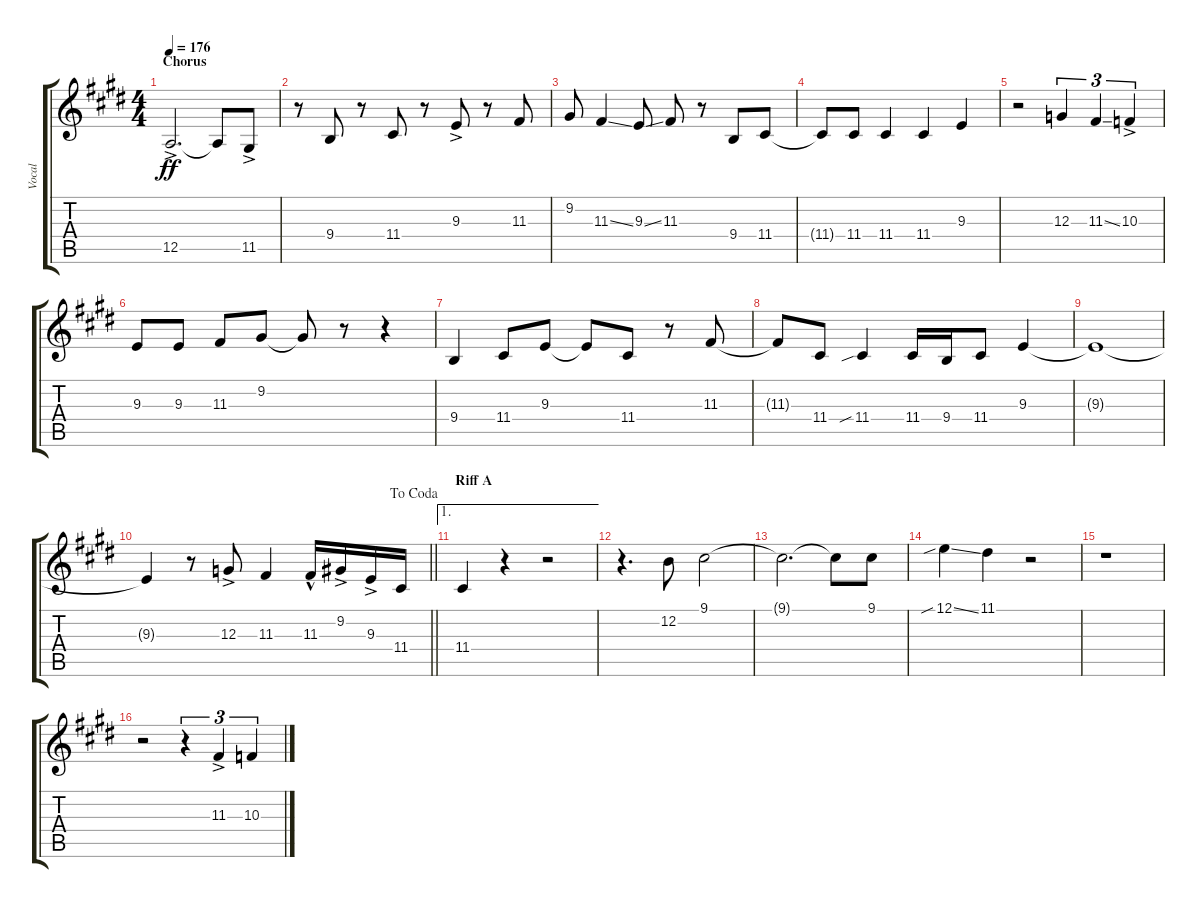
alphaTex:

\track ("Vocal" "Vocal") {instrument clarinet}
\staff {score tabs}
\tuning (E4 B3 G3 D3 A2 E2) {hide}
\ts (4 4)
\section ("" "Chorus")
\tempo 176
\clef g2
\ks e
12.5{ac}.2{d dy ff} 12.5{t}.8 11.5{ac}.8 |
r.8 9.4.8 r.8 11.4.8 r.8 9.3{ac}.8 r.8 11.3.8 |
9.2.8 11.3{ss}.4 9.3{ss}.8 11.3.8 r.8 9.4.8 11.4.8 |
11.4{t}.8 11.4.8 11.4.4 11.4.4 9.3.4 |
r.2 12.3.4{tu (3 2)} 11.3{ss}.4{tu (3 2)} 10.3{ac}.4{tu (3 2)} |
9.3.8 9.3.8 11.3.8 9.2.8 9.2{t}.8 r.8 r.4 |
9.4.4 11.4.8 9.3.8 9.3{t}.8 11.4.8 r.8 11.3.8 |
11.3{t}.8 11.4.8 11.4{sib}.4 11.4.16 9.4.16 11.4.8 9.3.4 |
9.3{t}.1 |
\jump dacoda
\barLineRight lightlight
9.3{t}.4 r.8 12.3{ac}.8 11.3.4 11.3{hac}.16 9.2{ac}.16 9.3{ac}.16 11.4.16 |
\ae 1
\section ("" "Riff A")
11.4.4 r.4 r.2 |
r.4{d} 12.2.8 9.1.2 |
9.1{t}.2{d} 9.1{t}.8 9.1.8 |
12.1{sib ss}.4 11.1.4 r.2 |
r.1 |
r.2 r.4{tu (3 2)} 11.3{ac}.4{tu (3 2)} 10.3.4{tu (3 2)}
